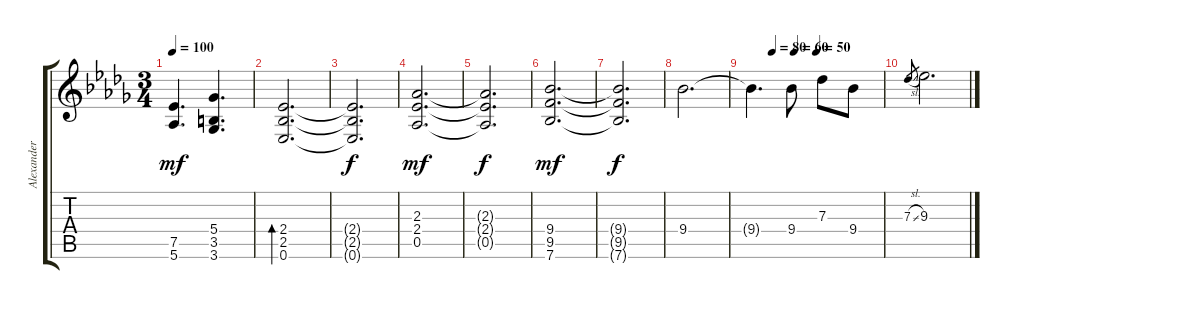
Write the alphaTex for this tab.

\track ("Alexander" "Alexander") {instrument distortionguitar}
\staff {score tabs}
\tuning (Eb4 Bb3 Gb3 Db3 Ab2 Eb2) {hide}
\ts (3 4)
\tempo 100
\clef g2
\ks bbminor
(7.5 5.6).4{d dy mf} (5.4 3.5 3.6).4{d} |
(2.4 2.5 0.6).2{d bd 120} |
(2.4{t} 2.5{t} 0.6{t}).2{d dy f} |
(2.3 2.4 0.5).2{d dy mf} |
(2.3{t} 2.4{t} 0.5{t}).2{d dy f} |
(9.4 9.5 7.6).2{d dy mf} |
(9.4{t} 9.5{t} 7.6{t}).2{d dy f} |
9.4.2{d} |
\tempo (80 0.16666666666666666)
\tempo (60 0.3333333333333333)
\tempo (50 0.5)
9.4{t}.4{d} 9.4.8 7.3.8 9.4.8 |
7.3{sl}.8{gr} 9.3.2{d}
